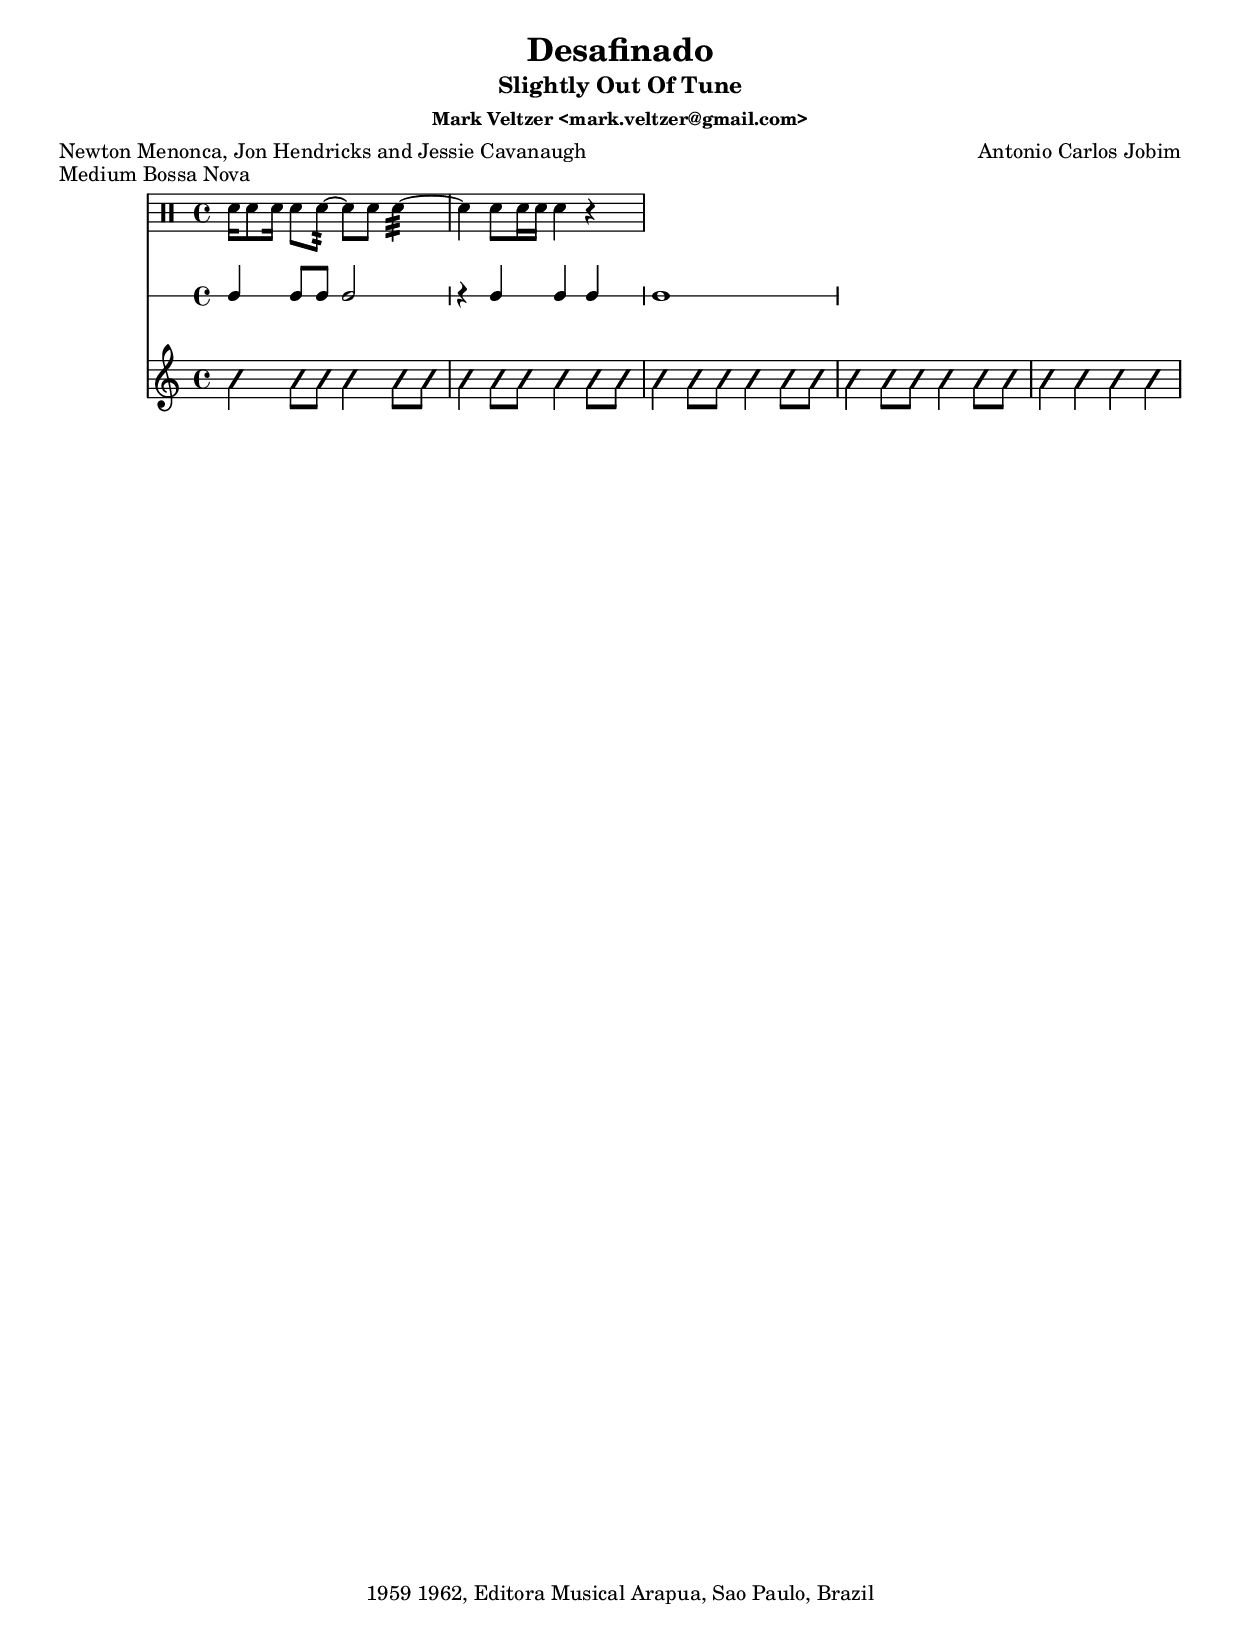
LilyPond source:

\include "src/include/common.lyi"
\header{
	title="Desafinado"
	subtitle="Slightly Out Of Tune"
	composer="Antonio Carlos Jobim"
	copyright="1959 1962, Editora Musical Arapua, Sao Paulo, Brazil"
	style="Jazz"
	piece="Medium Bossa Nova"
	poet="Newton Menonca, Jon Hendricks and Jessie Cavanaugh"

	completion="5"

	dontimport="1"
}

%{
	TODO:
%}

\score {
<<
\drums {
	\time 4/4
		sn16 sn8 sn16 sn8 sn8:32 ~
		sn8 sn8 sn4:32 ~
		sn4 sn8 sn16 sn16
		sn4 r4
}
\new RhythmicStaff {
	\new Voice = "myRhythm" {
	\time 4/4
		c4 e8 f g2
		r4 g g f
		g1
	}
}
\new Voice \with {
	\consists "Pitch_squash_engraver"
} {
	\relative c'' {
		\improvisationOn
		c4 c8 c c4 c8 c
		f4 f8 f f4 f8 f
		g4 g8 g g4 g8 g
		c4 c8 c c4 c8 c
	} 
%% this is how to repeat something without showing it in the score...
	\repeat unfold 2 {
		c4 d4
	}
}
>>
	\midi {
		\context {
			\Score
			tempoWholesPerMinute = #(ly:make-moment 130 4)
		}
	}
	\layout {}
}
